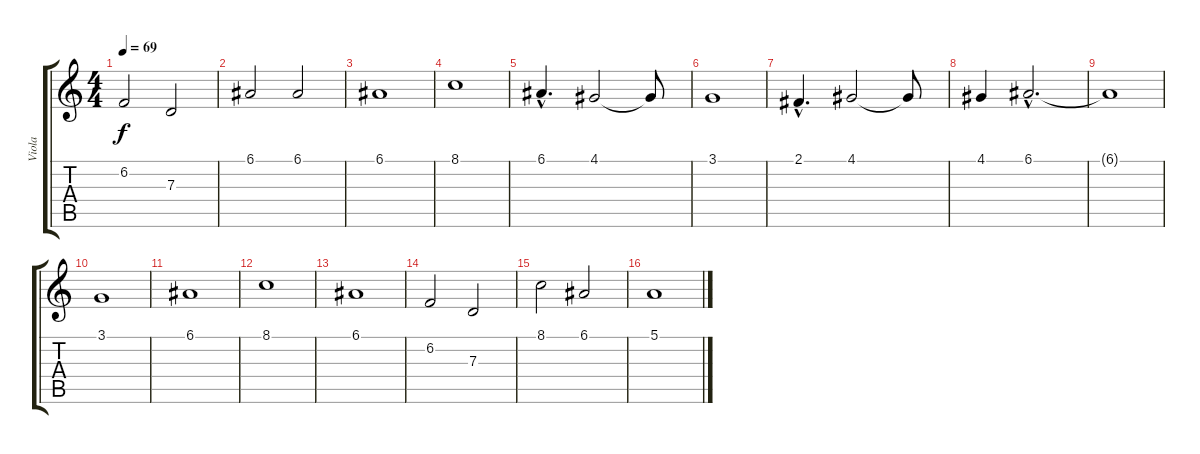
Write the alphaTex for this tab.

\track ("Viola" "Viola") {instrument stringensemble2}
\staff {score tabs}
\tuning (E4 B3 G3 D3 A2 E2) {hide}
\ts (4 4)
\tempo 69
\clef g2
\ks c
6.2.2{dy f} 7.3.2 |
6.1.2 6.1.2 |
6.1.1 |
8.1.1 |
6.1{hac}.4{d} 4.1.2 4.1{t}.8 |
3.1.1 |
2.1{hac}.4{d} 4.1.2 4.1{t}.8 |
4.1.4 6.1{hac}.2{d} |
6.1{t}.1 |
3.1.1 |
6.1.1 |
8.1.1 |
6.1.1 |
6.2.2 7.3.2 |
8.1.2 6.1.2 |
5.1.1
